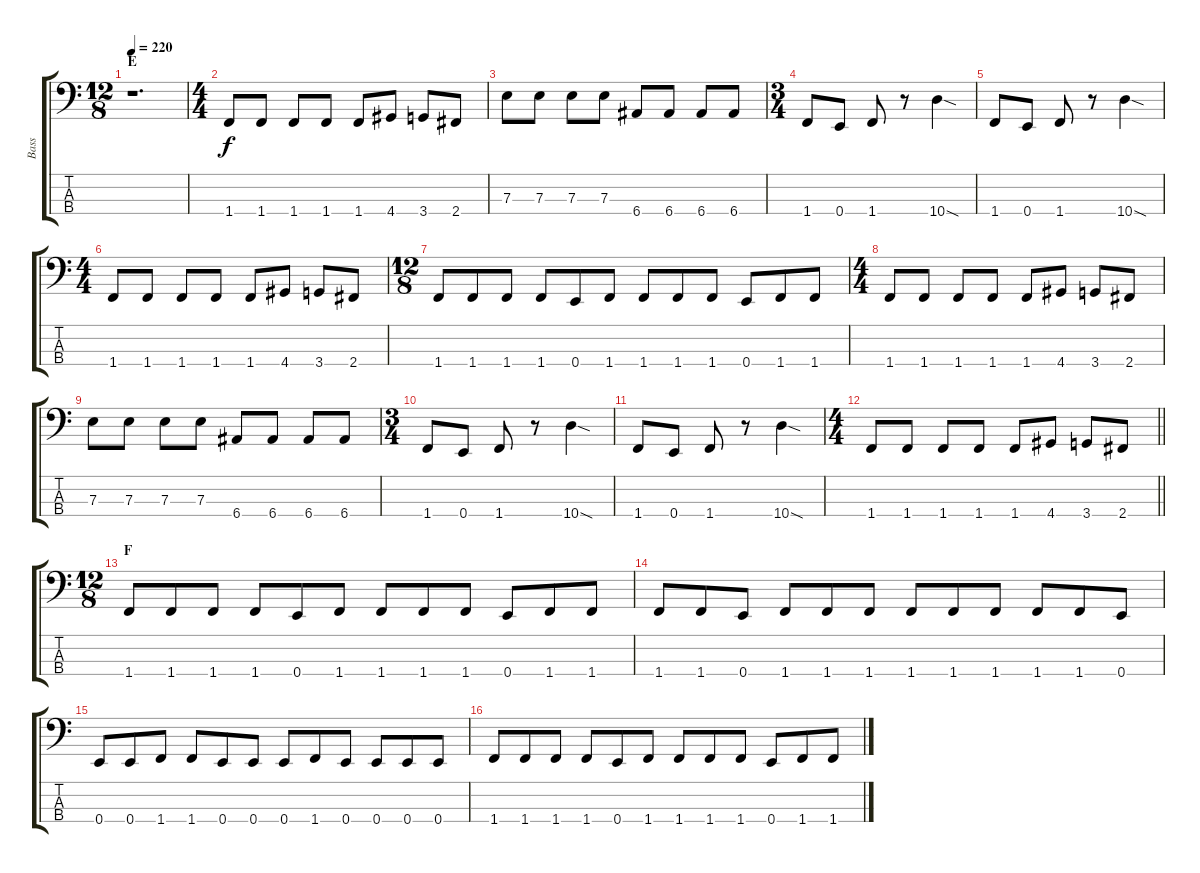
\track ("Bass" "Bass") {instrument electricbasspick}
\staff {score tabs}
\tuning (G2 D2 A1 E1) {hide}
\ts (12 8)
\section ("" "E")
\tempo 220
\clef f4
\ks c
r.1{d dy f} |
\ts (4 4)
1.4.8 1.4.8 1.4.8 1.4.8 1.4.8 4.4.8 3.4.8 2.4.8 |
7.3.8 7.3.8 7.3.8 7.3.8 6.4.8 6.4.8 6.4.8 6.4.8 |
\ts (3 4)
1.4.8 0.4.8 1.4.8 r.8 10.4{sod}.4 |
1.4.8 0.4.8 1.4.8 r.8 10.4{sod}.4 |
\ts (4 4)
1.4.8 1.4.8 1.4.8 1.4.8 1.4.8 4.4.8 3.4.8 2.4.8 |
\ts (12 8)
1.4.8 1.4.8 1.4.8 1.4.8 0.4.8 1.4.8 1.4.8 1.4.8 1.4.8 0.4.8 1.4.8 1.4.8 |
\ts (4 4)
1.4.8 1.4.8 1.4.8 1.4.8 1.4.8 4.4.8 3.4.8 2.4.8 |
7.3.8 7.3.8 7.3.8 7.3.8 6.4.8 6.4.8 6.4.8 6.4.8 |
\ts (3 4)
1.4.8 0.4.8 1.4.8 r.8 10.4{sod}.4 |
1.4.8 0.4.8 1.4.8 r.8 10.4{sod}.4 |
\ts (4 4)
\barLineRight lightlight
1.4.8 1.4.8 1.4.8 1.4.8 1.4.8 4.4.8 3.4.8 2.4.8 |
\ts (12 8)
\section ("" "F")
1.4.8 1.4.8 1.4.8 1.4.8 0.4.8 1.4.8 1.4.8 1.4.8 1.4.8 0.4.8 1.4.8 1.4.8 |
1.4.8 1.4.8 0.4.8 1.4.8 1.4.8 1.4.8 1.4.8 1.4.8 1.4.8 1.4.8 1.4.8 0.4.8 |
0.4.8 0.4.8 1.4.8 1.4.8 0.4.8 0.4.8 0.4.8 1.4.8 0.4.8 0.4.8 0.4.8 0.4.8 |
1.4.8 1.4.8 1.4.8 1.4.8 0.4.8 1.4.8 1.4.8 1.4.8 1.4.8 0.4.8 1.4.8 1.4.8
